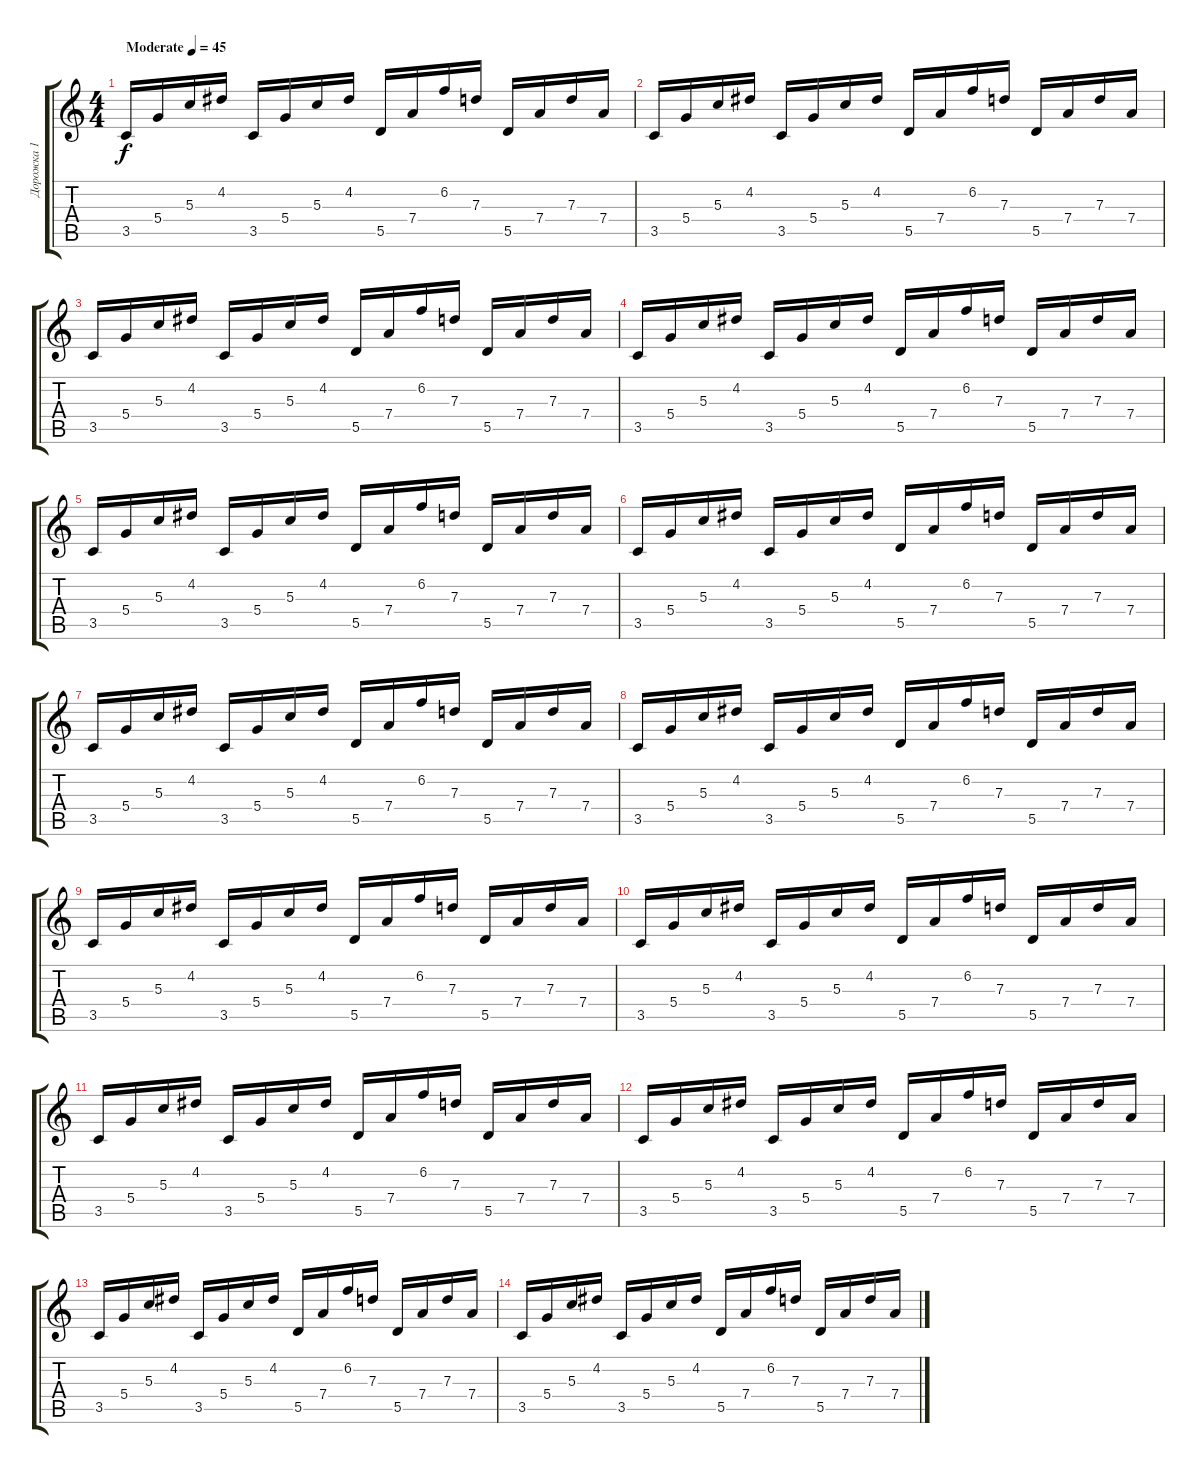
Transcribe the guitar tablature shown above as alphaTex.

\track ("Дорожка 1" "Дорожка 1") {instrument acousticguitarsteel}
\staff {score tabs}
\tuning (E4 B3 G3 D3 A2 E2) {hide}
\ts (4 4)
\tempo (45 "Moderate")
\clef g2
\ks c
3.5.16{dy f instrument acousticguitarsteel} 5.4.16 5.3.16 4.2.16 3.5.16 5.4.16 5.3.16 4.2.16 5.5.16 7.4.16 6.2.16 7.3.16 5.5.16 7.4.16 7.3.16 7.4.16 |
3.5.16 5.4.16 5.3.16 4.2.16 3.5.16 5.4.16 5.3.16 4.2.16 5.5.16 7.4.16 6.2.16 7.3.16 5.5.16 7.4.16 7.3.16 7.4.16 |
3.5.16 5.4.16 5.3.16 4.2.16 3.5.16 5.4.16 5.3.16 4.2.16 5.5.16 7.4.16 6.2.16 7.3.16 5.5.16 7.4.16 7.3.16 7.4.16 |
3.5.16 5.4.16 5.3.16 4.2.16 3.5.16 5.4.16 5.3.16 4.2.16 5.5.16 7.4.16 6.2.16 7.3.16 5.5.16 7.4.16 7.3.16 7.4.16 |
3.5.16 5.4.16 5.3.16 4.2.16 3.5.16 5.4.16 5.3.16 4.2.16 5.5.16 7.4.16 6.2.16 7.3.16 5.5.16 7.4.16 7.3.16 7.4.16 |
3.5.16 5.4.16 5.3.16 4.2.16 3.5.16 5.4.16 5.3.16 4.2.16 5.5.16 7.4.16 6.2.16 7.3.16 5.5.16 7.4.16 7.3.16 7.4.16 |
3.5.16 5.4.16 5.3.16 4.2.16 3.5.16 5.4.16 5.3.16 4.2.16 5.5.16 7.4.16 6.2.16 7.3.16 5.5.16 7.4.16 7.3.16 7.4.16 |
3.5.16 5.4.16 5.3.16 4.2.16 3.5.16 5.4.16 5.3.16 4.2.16 5.5.16 7.4.16 6.2.16 7.3.16 5.5.16 7.4.16 7.3.16 7.4.16 |
3.5.16 5.4.16 5.3.16 4.2.16 3.5.16 5.4.16 5.3.16 4.2.16 5.5.16 7.4.16 6.2.16 7.3.16 5.5.16 7.4.16 7.3.16 7.4.16 |
3.5.16 5.4.16 5.3.16 4.2.16 3.5.16 5.4.16 5.3.16 4.2.16 5.5.16 7.4.16 6.2.16 7.3.16 5.5.16 7.4.16 7.3.16 7.4.16 |
3.5.16 5.4.16 5.3.16 4.2.16 3.5.16 5.4.16 5.3.16 4.2.16 5.5.16 7.4.16 6.2.16 7.3.16 5.5.16 7.4.16 7.3.16 7.4.16 |
3.5.16 5.4.16 5.3.16 4.2.16 3.5.16 5.4.16 5.3.16 4.2.16 5.5.16 7.4.16 6.2.16 7.3.16 5.5.16 7.4.16 7.3.16 7.4.16 |
3.5.16 5.4.16 5.3.16 4.2.16 3.5.16 5.4.16 5.3.16 4.2.16 5.5.16 7.4.16 6.2.16 7.3.16 5.5.16 7.4.16 7.3.16 7.4.16 |
3.5.16 5.4.16 5.3.16 4.2.16 3.5.16 5.4.16 5.3.16 4.2.16 5.5.16 7.4.16 6.2.16 7.3.16 5.5.16 7.4.16 7.3.16 7.4.16
